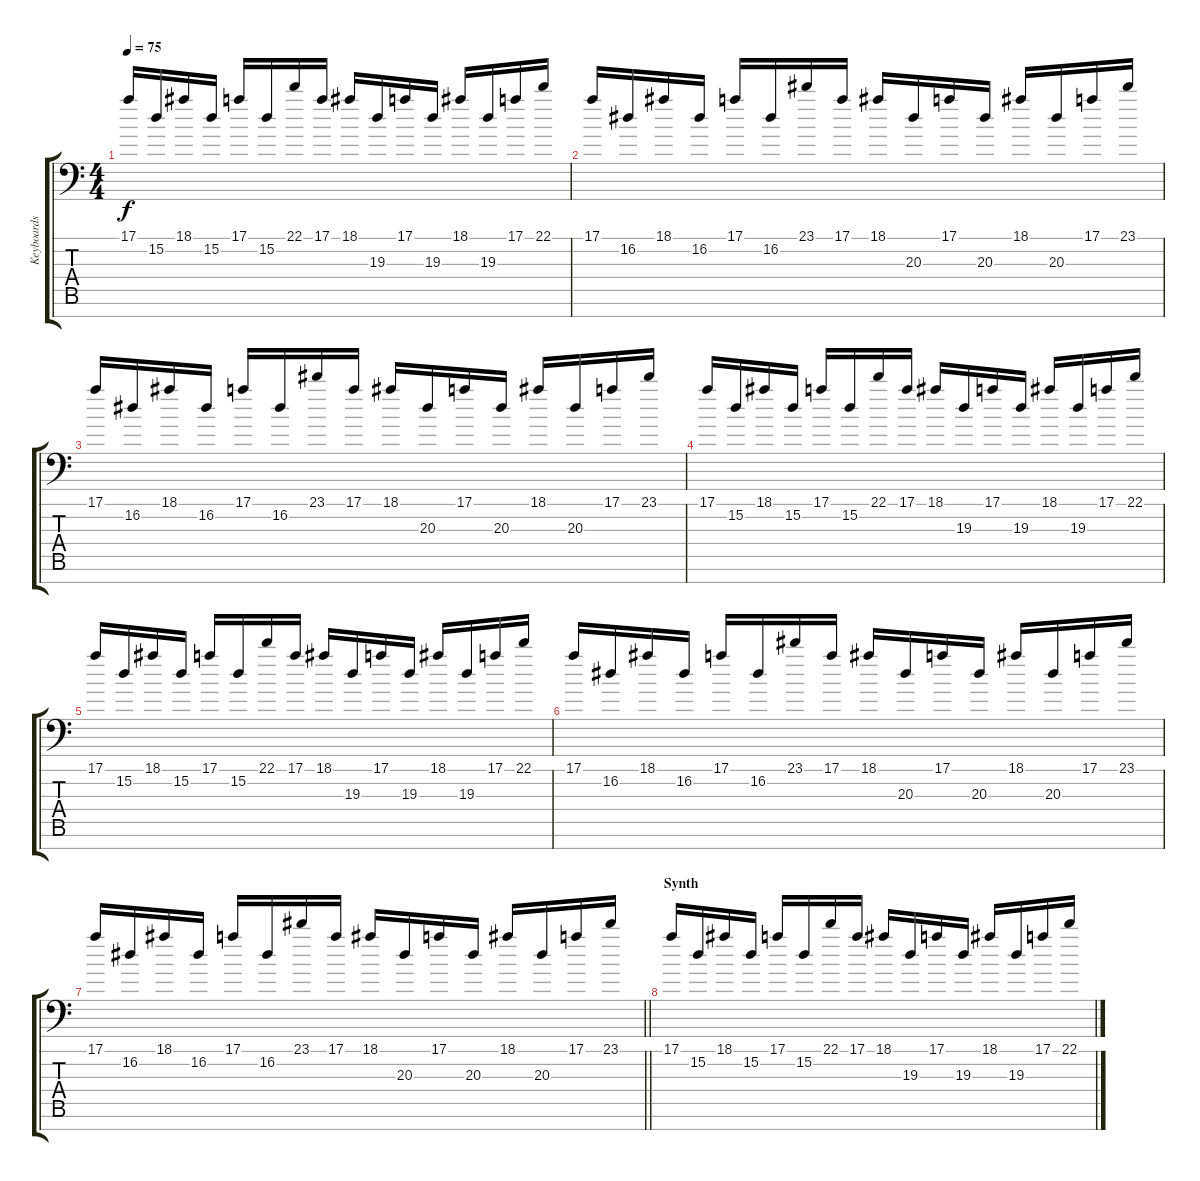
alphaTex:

\track ("Keyboards" "Keyboards") {instrument synthstrings1}
\staff {score tabs}
\tuning (E4 B3 G3 D3 A2 E2 C-1) {hide}
\ts (4 4)
\tempo 75
\clef f4
\ks c
17.1.16{dy f beam Up} 15.2.16{beam Up} 18.1.16{beam Up} 15.2.16{beam Up} 17.1.16{beam Up} 15.2.16{beam Up} 22.1.16{beam Up} 17.1.16{beam Up} 18.1.16{beam Up} 19.3.16{beam Up} 17.1.16{beam Up} 19.3.16{beam Up} 18.1.16{beam Up} 19.3.16{beam Up} 17.1.16{beam Up} 22.1.16{beam Up} |
17.1.16{beam Up} 16.2.16{beam Up} 18.1.16{beam Up} 16.2.16{beam Up} 17.1.16{beam Up} 16.2.16{beam Up} 23.1.16{beam Up} 17.1.16{beam Up} 18.1.16{beam Up} 20.3.16{beam Up} 17.1.16{beam Up} 20.3.16{beam Up} 18.1.16{beam Up} 20.3.16{beam Up} 17.1.16{beam Up} 23.1.16{beam Up} |
17.1.16{beam Up} 16.2.16{beam Up} 18.1.16{beam Up} 16.2.16{beam Up} 17.1.16{beam Up} 16.2.16{beam Up} 23.1.16{beam Up} 17.1.16{beam Up} 18.1.16{beam Up} 20.3.16{beam Up} 17.1.16{beam Up} 20.3.16{beam Up} 18.1.16{beam Up} 20.3.16{beam Up} 17.1.16{beam Up} 23.1.16{beam Up} |
17.1.16{beam Up} 15.2.16{beam Up} 18.1.16{beam Up} 15.2.16{beam Up} 17.1.16{beam Up} 15.2.16{beam Up} 22.1.16{beam Up} 17.1.16{beam Up} 18.1.16{beam Up} 19.3.16{beam Up} 17.1.16{beam Up} 19.3.16{beam Up} 18.1.16{beam Up} 19.3.16{beam Up} 17.1.16{beam Up} 22.1.16{beam Up} |
17.1.16{beam Up} 15.2.16{beam Up} 18.1.16{beam Up} 15.2.16{beam Up} 17.1.16{beam Up} 15.2.16{beam Up} 22.1.16{beam Up} 17.1.16{beam Up} 18.1.16{beam Up} 19.3.16{beam Up} 17.1.16{beam Up} 19.3.16{beam Up} 18.1.16{beam Up} 19.3.16{beam Up} 17.1.16{beam Up} 22.1.16{beam Up} |
17.1.16{beam Up} 16.2.16{beam Up} 18.1.16{beam Up} 16.2.16{beam Up} 17.1.16{beam Up} 16.2.16{beam Up} 23.1.16{beam Up} 17.1.16{beam Up} 18.1.16{beam Up} 20.3.16{beam Up} 17.1.16{beam Up} 20.3.16{beam Up} 18.1.16{beam Up} 20.3.16{beam Up} 17.1.16{beam Up} 23.1.16{beam Up} |
\barLineRight lightlight
17.1.16{beam Up} 16.2.16{beam Up} 18.1.16{beam Up} 16.2.16{beam Up} 17.1.16{beam Up} 16.2.16{beam Up} 23.1.16{beam Up} 17.1.16{beam Up} 18.1.16{beam Up} 20.3.16{beam Up} 17.1.16{beam Up} 20.3.16{beam Up} 18.1.16{beam Up} 20.3.16{beam Up} 17.1.16{beam Up} 23.1.16{beam Up} |
\section ("" "Synth")
17.1.16{beam Up} 15.2.16{beam Up} 18.1.16{beam Up} 15.2.16{beam Up} 17.1.16{beam Up} 15.2.16{beam Up} 22.1.16{beam Up} 17.1.16{beam Up} 18.1.16{beam Up} 19.3.16{beam Up} 17.1.16{beam Up} 19.3.16{beam Up} 18.1.16{beam Up} 19.3.16{beam Up} 17.1.16{beam Up} 22.1.16{beam Up}
